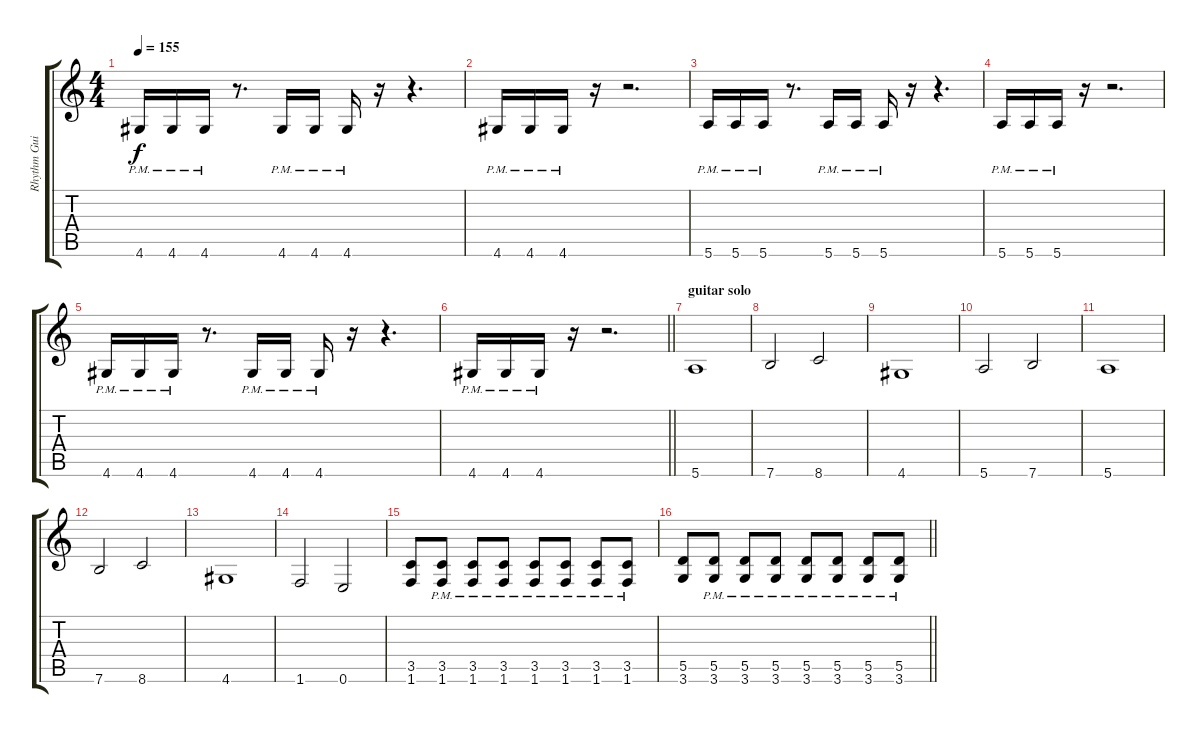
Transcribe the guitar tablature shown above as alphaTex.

\track ("Rhythm Guitar 2" "Rhythm Gui") {instrument distortionguitar}
\staff {score tabs}
\tuning (E4 B3 G3 D3 A2 E2) {hide}
\ts (4 4)
\tempo 155
\clef g2
\ks aminor
4.6{pm}.16{dy f} 4.6{pm}.16 4.6{pm}.16 r.8{d} 4.6{pm}.16 4.6{pm}.16 4.6{pm}.16 r.16 r.4{d} |
4.6{pm}.16 4.6{pm}.16 4.6{pm}.16 r.16 r.2{d} |
5.6{pm}.16 5.6{pm}.16 5.6{pm}.16 r.8{d} 5.6{pm}.16 5.6{pm}.16 5.6{pm}.16 r.16 r.4{d} |
5.6{pm}.16 5.6{pm}.16 5.6{pm}.16 r.16 r.2{d} |
4.6{pm}.16 4.6{pm}.16 4.6{pm}.16 r.8{d} 4.6{pm}.16 4.6{pm}.16 4.6{pm}.16 r.16 r.4{d} |
\barLineRight lightlight
4.6{pm}.16 4.6{pm}.16 4.6{pm}.16 r.16 r.2{d} |
\section ("" "guitar solo")
5.6.1 |
7.6.2 8.6.2 |
4.6.1 |
5.6.2 7.6.2 |
5.6.1 |
7.6.2 8.6.2 |
4.6.1 |
1.6.2 0.6.2 |
(3.5 1.6).8 (3.5{pm} 1.6{pm}).8 (3.5{pm} 1.6{pm}).8 (3.5{pm} 1.6{pm}).8 (3.5{pm} 1.6{pm}).8 (3.5{pm} 1.6{pm}).8 (3.5{pm} 1.6{pm}).8 (3.5{pm} 1.6{pm}).8 |
\barLineRight lightlight
(5.5 3.6).8 (5.5{pm} 3.6{pm}).8 (5.5{pm} 3.6{pm}).8 (5.5{pm} 3.6{pm}).8 (5.5{pm} 3.6{pm}).8 (5.5{pm} 3.6{pm}).8 (5.5{pm} 3.6{pm}).8 (5.5{pm} 3.6{pm}).8
